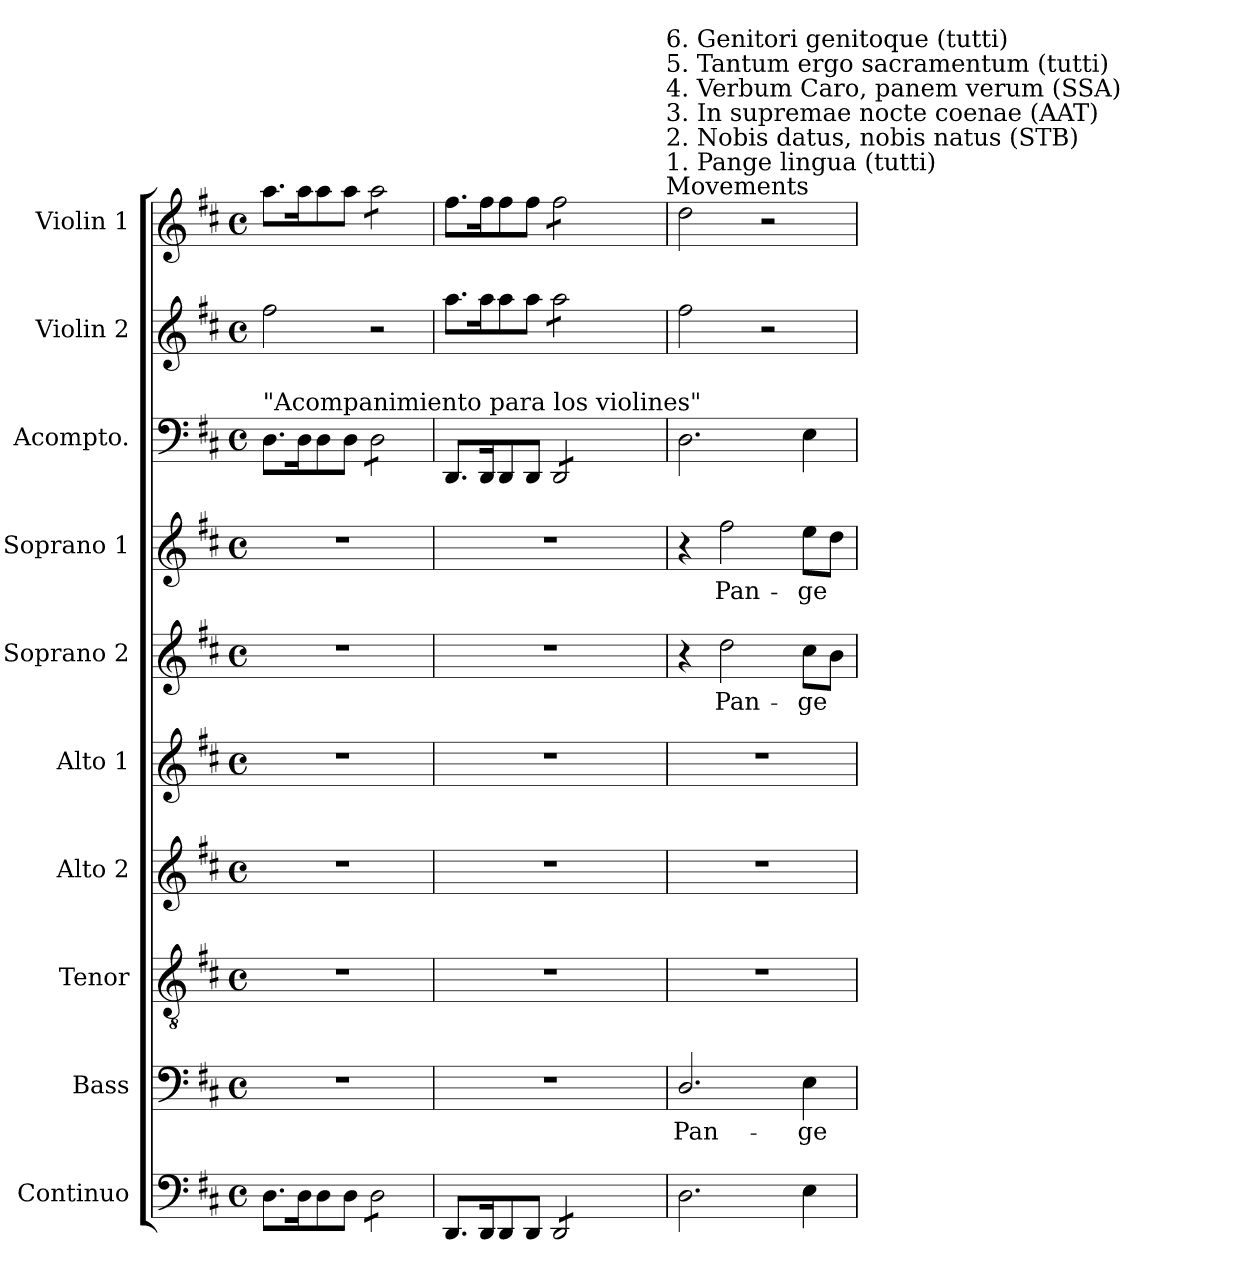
**kern	**kern	**text	**kern	**kern	**kern	**kern	**text	**kern	**text	**kern	**kern	**kern
*part10	*part9	*part9	*part8	*part7	*part6	*part5	*part5	*part4	*part4	*part3	*part2	*part1
*staff10	*staff9	*staff9	*staff8	*staff7	*staff6	*staff5	*staff5	*staff4	*staff4	*staff3	*staff2	*staff1
*I"Continuo	*I"Bass	*	*I"Tenor	*I"Alto 2	*I"Alto 1	*I"Soprano 2	*	*I"Soprano 1	*	*I"Acompto.	*I"Violin 2	*I"Violin 1
*I'Cont.	*I'B.	*	*I'T.	*I'A2.	*I'A1.	*I'S2.	*	*I'S1.	*	*I'Ac.	*I'Vln. 2	*I'Vln. 1
!!LO:PB:g=z
*clefF4	*clefF4	*	*clefGv2	*clefG2	*clefG2	*clefG2	*	*clefG2	*	*clefF4	*clefG2	*clefG2
*	*	*	*ITrd7c12	*	*	*	*	*	*	*	*	*
*k[f#c#]	*k[f#c#]	*	*k[f#c#]	*k[f#c#]	*k[f#c#]	*k[f#c#]	*	*k[f#c#]	*	*k[f#c#]	*k[f#c#]	*k[f#c#]
*D:	*D:	*	*D:	*D:	*D:	*D:	*	*D:	*	*D:	*D:	*D:
*M4/4	*M4/4	*	*M4/4	*M4/4	*M4/4	*M4/4	*	*M4/4	*	*M4/4	*M4/4	*M4/4
*met(c)	*met(c)	*	*met(c)	*met(c)	*met(c)	*met(c)	*	*met(c)	*	*met(c)	*met(c)	*met(c)
=1	=1	=1	=1	=1	=1	=1	=1	=1	=1	=1	=1	=1
!	!	!	!	!	!	!	!	!	!	!LO:TX:a:t="Acompanimiento para los violines"	!	!
8.Di\L	1r	.	1r	1r	1r	1r	.	1r	.	8.Di\L	2ff#i\	8.aai\L
16Di\k	.	.	.	.	.	.	.	.	.	16Di\k	.	16aai\k
8Di\	.	.	.	.	.	.	.	.	.	8Di\	.	8aai\
8Di\J	.	.	.	.	.	.	.	.	.	8Di\J	.	8aai\J
*tremolo	*	*	*	*	*	*	*	*	*	*	*	*
*	*	*	*	*	*	*	*	*	*	*tremolo	*	*
*	*	*	*	*	*	*	*	*	*	*	*	*tremolo
8Di\L	.	.	.	.	.	.	.	.	.	8Di\L	2r	8aai\L
8Di\	.	.	.	.	.	.	.	.	.	8Di\	.	8aai\
8Di\	.	.	.	.	.	.	.	.	.	8Di\	.	8aai\
8Di\J	.	.	.	.	.	.	.	.	.	8Di\J	.	8aai\J
*	*	*	*	*	*	*	*	*	*	*	*	*Xtremolo
*	*	*	*	*	*	*	*	*	*	*Xtremolo	*	*
*Xtremolo	*	*	*	*	*	*	*	*	*	*	*	*
=2	=2	=2	=2	=2	=2	=2	=2	=2	=2	=2	=2	=2
*	*	*	*	*	*	*	*	*	*	*	*	*^
8.DDi/L	1r	.	1r	1r	1r	1r	.	1r	.	8.DDi/L	8.aai\L	8.ff#i\L	2ryy
16DDi/k	.	.	.	.	.	.	.	.	.	16DDi/k	16aai\k	16ff#i\k	.
8DDi/	.	.	.	.	.	.	.	.	.	8DDi/	8aai\	8ff#i\	.
8DDi/J	.	.	.	.	.	.	.	.	.	8DDi/J	8aai\J	8ff#i\J	.
*tremolo	*	*	*	*	*	*	*	*	*	*	*	*	*
*	*	*	*	*	*	*	*	*	*	*tremolo	*	*	*
*	*	*	*	*	*	*	*	*	*	*	*tremolo	*	*
*	*	*	*	*	*	*	*	*	*	*	*	*tremolo	*
8DDi/L	.	.	.	.	.	.	.	.	.	8DDi/L	8aai\L	8ff#i\L	4ryy
8DDi/	.	.	.	.	.	.	.	.	.	8DDi/	8aai\	8ff#i\	.
8DDi/	.	.	.	.	.	.	.	.	.	8DDi/	8aai\	8ff#i\	8ryy
8DDi/J	.	.	.	.	.	.	.	.	.	8DDi/J	8aai\J	8ff#i\J	16ryy
*	*	*	*	*	*	*	*	*	*	*	*	*Xtremolo	*
*	*	*	*	*	*	*	*	*	*	*	*Xtremolo	*	*
*	*	*	*	*	*	*	*	*	*	*Xtremolo	*	*	*
*Xtremolo	*	*	*	*	*	*	*	*	*	*	*	*	*
.	.	.	.	.	.	.	.	.	.	.	.	.	32ryy
.	.	.	.	.	.	.	.	.	.	.	.	.	64ryy
.	.	.	.	.	.	.	.	.	.	.	.	.	128...ryy
!	!	!	!	!	!	!	!	!	!	!	!	!	!LO:TX:a:t=Movements
!	!	!	!	!	!	!	!	!	!	!	!	!	!LO:TX:t=1. Pange lingua (tutti)
!	!	!	!	!	!	!	!	!	!	!	!	!	!LO:TX:t=2. Nobis datus, nobis natus (STB)
!	!	!	!	!	!	!	!	!	!	!	!	!	!LO:TX:t=3. In supremae nocte coenae (AAT)
!	!	!	!	!	!	!	!	!	!	!	!	!	!LO:TX:t=4. Verbum Caro, panem verum (SSA)
!	!	!	!	!	!	!	!	!	!	!	!	!	!LO:TX:t=5. Tantum ergo sacramentum (tutti)
!	!	!	!	!	!	!	!	!	!	!	!	!	!LO:TX:t=6. Genitori genitoque (tutti)
.	.	.	.	.	.	.	.	.	.	.	.	.	1024ryy
*	*	*	*	*	*	*	*	*	*	*	*	*v	*v
=3	=3	=3	=3	=3	=3	=3	=3	=3	=3	=3	=3	=3
*	*	*	*	*	*	*	*	*	*	*	*	*^
!	!	!LO:LY:b:color=#000000	!	!	!	!	!	!	!	!	!	!	!
*	*	*	*	*	*	*	*	*	*	*	*	*v	*v
2.Di\	2.Di/	Pan-	1r	1r	1r	4r	.	4r	.	2.Di\	2ff#i\	2ddi\
!	!	!	!	!	!	!	!LO:LY:b:color=#000000	!	!	!	!	!
!	!	!	!	!	!	!	!	!	!LO:LY:b:color=#000000	!	!	!
.	.	.	.	.	.	2ddi\	Pan-	2ff#i\	Pan-	.	.	.
.	.	.	.	.	.	.	.	.	.	.	2r	2r
!	!	!LO:LY:b:color=#000000	!	!	!	!	!	!	!	!	!	!
!	!	!	!	!	!	!	!LO:LY:b:color=#000000	!	!	!	!	!
!	!	!	!	!	!	!	!	!	!LO:LY:b:color=#000000	!	!	!
4Ei\	4Ei\	-ge	.	.	.	8cc#i\L	-ge	8eei\L	-ge	4Ei\	.	.
.	.	.	.	.	.	8bi\J	.	8ddi\J	.	.	.	.
=	=	=	=	=	=	=	=	=	=	=	=	=
*-	*-	*-	*-	*-	*-	*-	*-	*-	*-	*-	*-	*-
